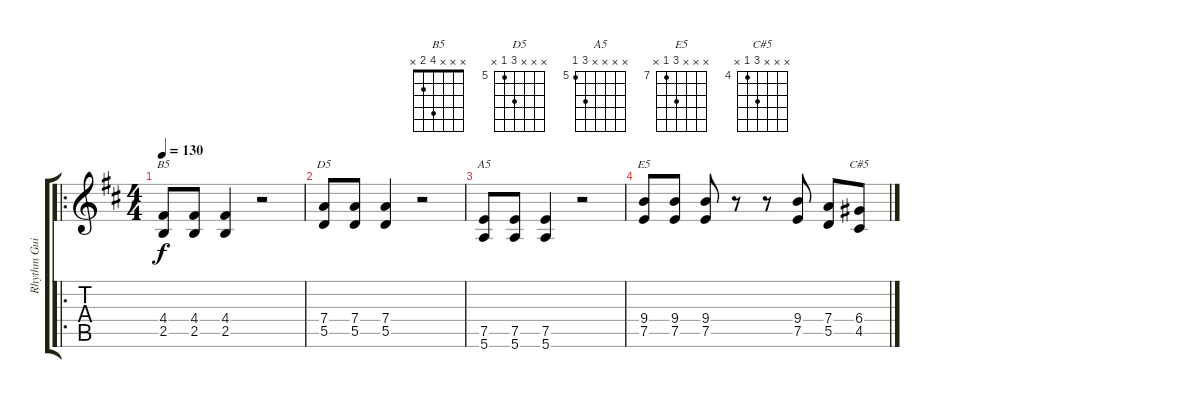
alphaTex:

\track ("Rhythm Guitar" "Rhythm Gui") {instrument overdrivenguitar}
\staff {score tabs}
\tuning (E4 B3 G3 D3 A2 E2) {hide}
\chord ("B5" x x x 4 2 x)
\chord ("D5" x x x 7 5 x) {firstfret 5}
\chord ("A5" x x x x 7 5) {firstfret 5}
\chord ("E5" x x x 9 7 x) {firstfret 7}
\chord ("C#5" x x x 6 4 x) {firstfret 4}
\ro
\ts (4 4)
\tempo 130
\clef g2
\ks d
(4.4 2.5).8{ch "B5" dy f instrument overdrivenguitar} (4.4 2.5).8 (4.4 2.5).4 r.2 |
(7.4 5.5).8{ch "D5"} (7.4 5.5).8 (7.4 5.5).4 r.2 |
(7.5 5.6).8{ch "A5"} (7.5 5.6).8 (7.5 5.6).4 r.2 |
(9.4 7.5).8{ch "E5"} (9.4 7.5).8 (9.4 7.5).8 r.8 r.8 (9.4 7.5).8 (7.4 5.5).8 (6.4 4.5).8{ch "C#5"}
